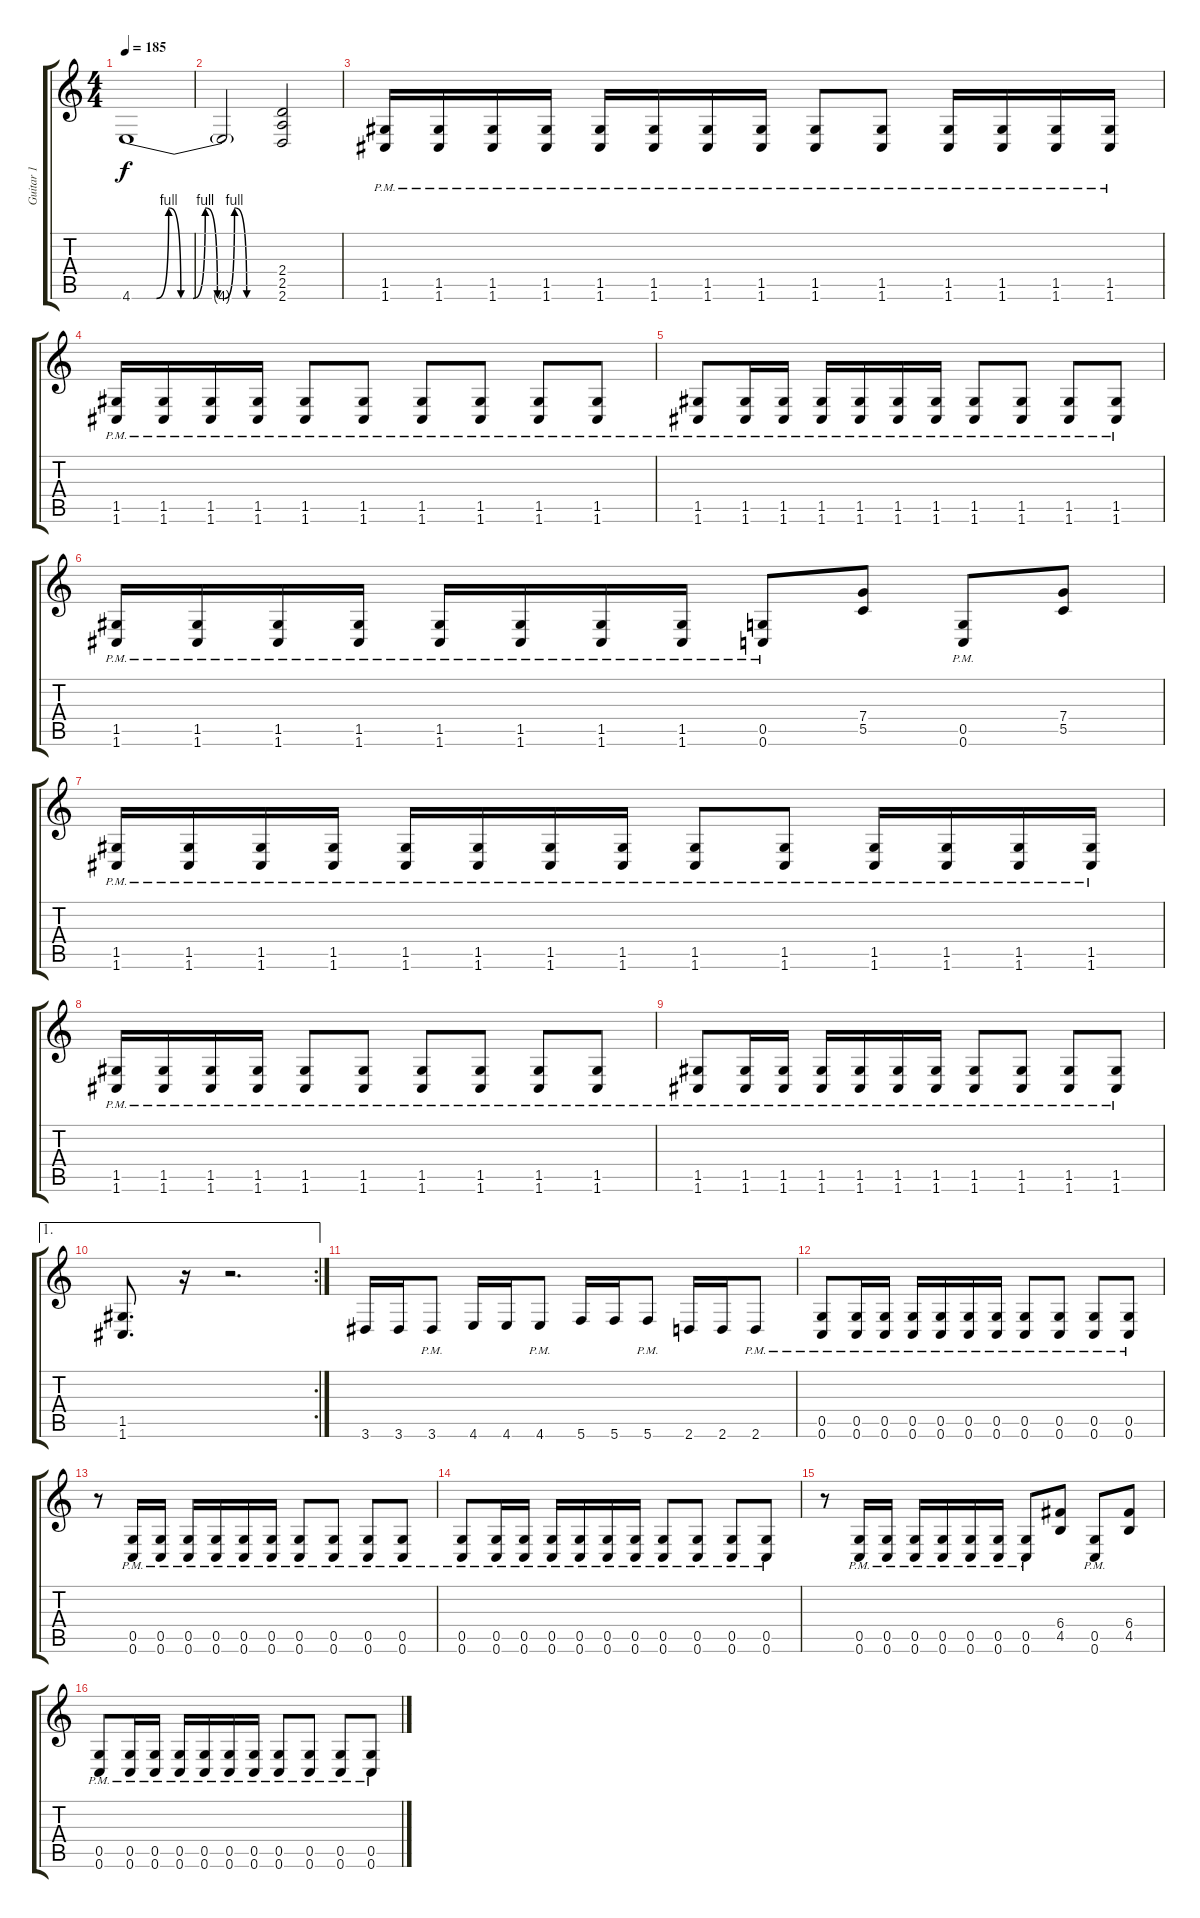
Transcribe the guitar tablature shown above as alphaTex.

\track ("Guitar 1" "Guitar 1") {instrument distortionguitar}
\staff {score tabs}
\tuning (D4 A3 F3 C3 G2 C2) {hide}
\ts (4 4)
\tempo 185
\clef g2
\ks c
4.6{be (custom 0 0 10 0 15 4 20 0 25 0 30 4 35 0 38 0 42 4 47 0 60 0)}.1{dy f} |
4.6{t}.2 (2.4 2.5 2.6).2 |
(1.5{pm} 1.6{pm}).16 (1.5{pm} 1.6{pm}).16 (1.5{pm} 1.6{pm}).16 (1.5{pm} 1.6{pm}).16 (1.5{pm} 1.6{pm}).16 (1.5{pm} 1.6{pm}).16 (1.5{pm} 1.6{pm}).16 (1.5{pm} 1.6{pm}).16 (1.5{pm} 1.6{pm}).8 (1.5{pm} 1.6{pm}).8 (1.5{pm} 1.6{pm}).16 (1.5{pm} 1.6{pm}).16 (1.5{pm} 1.6{pm}).16 (1.5{pm} 1.6{pm}).16 |
(1.5{pm} 1.6{pm}).16 (1.5{pm} 1.6{pm}).16 (1.5{pm} 1.6{pm}).16 (1.5{pm} 1.6{pm}).16 (1.5{pm} 1.6{pm}).8 (1.5{pm} 1.6{pm}).8 (1.5{pm} 1.6{pm}).8 (1.5{pm} 1.6{pm}).8 (1.5{pm} 1.6{pm}).8 (1.5{pm} 1.6{pm}).8 |
(1.5{pm} 1.6{pm}).8 (1.5{pm} 1.6{pm}).16 (1.5{pm} 1.6{pm}).16 (1.5{pm} 1.6{pm}).16 (1.5{pm} 1.6{pm}).16 (1.5{pm} 1.6{pm}).16 (1.5{pm} 1.6{pm}).16 (1.5{pm} 1.6{pm}).8 (1.5{pm} 1.6{pm}).8 (1.5{pm} 1.6{pm}).8 (1.5{pm} 1.6{pm}).8 |
(1.5{pm} 1.6{pm}).16 (1.5{pm} 1.6{pm}).16 (1.5{pm} 1.6{pm}).16 (1.5{pm} 1.6{pm}).16 (1.5{pm} 1.6{pm}).16 (1.5{pm} 1.6{pm}).16 (1.5{pm} 1.6{pm}).16 (1.5{pm} 1.6{pm}).16 (0.5{pm} 0.6{pm}).8 (7.4 5.5).8 (0.5{pm} 0.6{pm}).8 (7.4 5.5).8 |
(1.5{pm} 1.6{pm}).16 (1.5{pm} 1.6{pm}).16 (1.5{pm} 1.6{pm}).16 (1.5{pm} 1.6{pm}).16 (1.5{pm} 1.6{pm}).16 (1.5{pm} 1.6{pm}).16 (1.5{pm} 1.6{pm}).16 (1.5{pm} 1.6{pm}).16 (1.5{pm} 1.6{pm}).8 (1.5{pm} 1.6{pm}).8 (1.5{pm} 1.6{pm}).16 (1.5{pm} 1.6{pm}).16 (1.5{pm} 1.6{pm}).16 (1.5{pm} 1.6{pm}).16 |
(1.5{pm} 1.6{pm}).16 (1.5{pm} 1.6{pm}).16 (1.5{pm} 1.6{pm}).16 (1.5{pm} 1.6{pm}).16 (1.5{pm} 1.6{pm}).8 (1.5{pm} 1.6{pm}).8 (1.5{pm} 1.6{pm}).8 (1.5{pm} 1.6{pm}).8 (1.5{pm} 1.6{pm}).8 (1.5{pm} 1.6{pm}).8 |
(1.5{pm} 1.6{pm}).8 (1.5{pm} 1.6{pm}).16 (1.5{pm} 1.6{pm}).16 (1.5{pm} 1.6{pm}).16 (1.5{pm} 1.6{pm}).16 (1.5{pm} 1.6{pm}).16 (1.5{pm} 1.6{pm}).16 (1.5{pm} 1.6{pm}).8 (1.5{pm} 1.6{pm}).8 (1.5{pm} 1.6{pm}).8 (1.5{pm} 1.6{pm}).8 |
\ae 1
\rc 2
(1.5 1.6).8{d} r.16 r.2{d} |
3.6.16 3.6.16 3.6{pm}.8 4.6.16 4.6.16 4.6{pm}.8 5.6.16 5.6.16 5.6{pm}.8 2.6.16 2.6.16 2.6{pm}.8 |
(0.5{pm} 0.6{pm}).8 (0.5{pm} 0.6{pm}).16 (0.5{pm} 0.6{pm}).16 (0.5{pm} 0.6{pm}).16 (0.5{pm} 0.6{pm}).16 (0.5{pm} 0.6{pm}).16 (0.5{pm} 0.6{pm}).16 (0.5{pm} 0.6{pm}).8 (0.5{pm} 0.6{pm}).8 (0.5{pm} 0.6{pm}).8 (0.5{pm} 0.6{pm}).8 |
r.8 (0.5{pm} 0.6{pm}).16 (0.5{pm} 0.6{pm}).16 (0.5{pm} 0.6{pm}).16 (0.5{pm} 0.6{pm}).16 (0.5{pm} 0.6{pm}).16 (0.5{pm} 0.6{pm}).16 (0.5{pm} 0.6{pm}).8 (0.5{pm} 0.6{pm}).8 (0.5{pm} 0.6{pm}).8 (0.5{pm} 0.6{pm}).8 |
(0.5{pm} 0.6{pm}).8 (0.5{pm} 0.6{pm}).16 (0.5{pm} 0.6{pm}).16 (0.5{pm} 0.6{pm}).16 (0.5{pm} 0.6{pm}).16 (0.5{pm} 0.6{pm}).16 (0.5{pm} 0.6{pm}).16 (0.5{pm} 0.6{pm}).8 (0.5{pm} 0.6{pm}).8 (0.5{pm} 0.6{pm}).8 (0.5{pm} 0.6{pm}).8 |
r.8 (0.5{pm} 0.6{pm}).16 (0.5{pm} 0.6{pm}).16 (0.5{pm} 0.6{pm}).16 (0.5{pm} 0.6{pm}).16 (0.5{pm} 0.6{pm}).16 (0.5{pm} 0.6{pm}).16 (0.5{pm} 0.6{pm}).8 (6.4 4.5).8 (0.5{pm} 0.6{pm}).8 (6.4 4.5).8 |
(0.5{pm} 0.6{pm}).8 (0.5{pm} 0.6{pm}).16 (0.5{pm} 0.6{pm}).16 (0.5{pm} 0.6{pm}).16 (0.5{pm} 0.6{pm}).16 (0.5{pm} 0.6{pm}).16 (0.5{pm} 0.6{pm}).16 (0.5{pm} 0.6{pm}).8 (0.5{pm} 0.6{pm}).8 (0.5{pm} 0.6{pm}).8 (0.5{pm} 0.6{pm}).8
